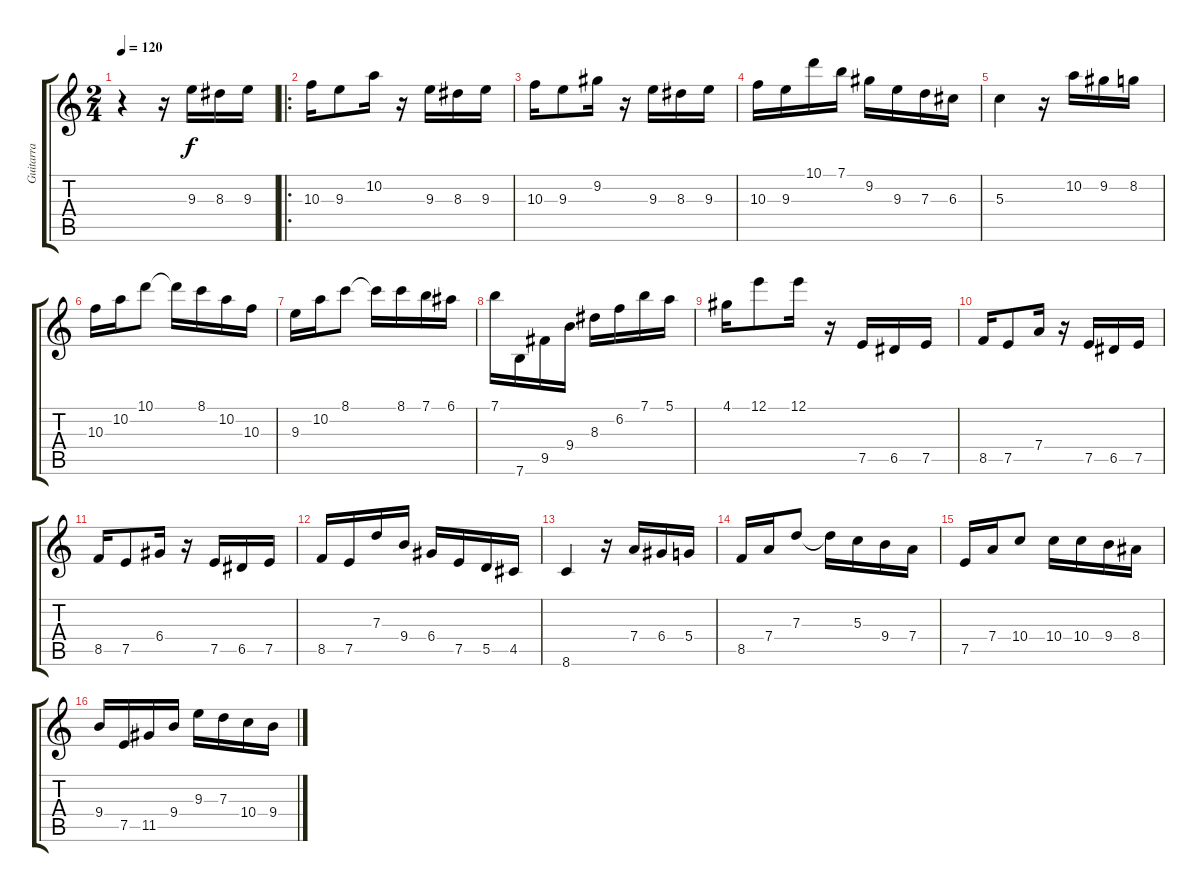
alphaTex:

\track ("Guitarra" "Guitarra") {instrument electricguitarjazz}
\staff {score tabs}
\tuning (E4 B3 G3 D3 A2 E2) {hide}
\ts (2 4)
\tempo 120
\clef g2
\ks c
r.4{dy f instrument electricguitarjazz} r.16 9.3.16 8.3.16 9.3.16 |
\ro
10.3.16 9.3.8 10.2.16 r.16 9.3.16 8.3.16 9.3.16 |
10.3.16 9.3.8 9.2.16 r.16 9.3.16 8.3.16 9.3.16 |
10.3.16 9.3.16 10.1.16 7.1.16 9.2.16 9.3.16 7.3.16 6.3.16 |
5.3.4 r.16 10.2.16 9.2.16 8.2.16 |
10.3.16 10.2.16 10.1.8 10.1{t}.16 8.1.16 10.2.16 10.3.16 |
9.3.16 10.2.16 8.1.8 8.1{t}.16 8.1.16 7.1.16 6.1.16 |
7.1.16 7.6.16 9.5.16 9.4.16 8.3.16 6.2.16 7.1.16 5.1.16 |
4.1.16 12.1.8 12.1.16 r.16 7.5.16 6.5.16 7.5.16 |
8.5.16 7.5.8 7.4.16 r.16 7.5.16 6.5.16 7.5.16 |
8.5.16 7.5.8 6.4.16 r.16 7.5.16 6.5.16 7.5.16 |
8.5.16 7.5.16 7.3.16 9.4.16 6.4.16 7.5.16 5.5.16 4.5.16 |
8.6.4 r.16 7.4.16 6.4.16 5.4.16 |
8.5.16 7.4.16 7.3.8 7.3{t}.16 5.3.16 9.4.16 7.4.16 |
7.5.16 7.4.16 10.4.8 10.4.16 10.4.16 9.4.16 8.4.16 |
9.4.16 7.5.16 11.5.16 9.4.16 9.3.16 7.3.16 10.4.16 9.4.16
